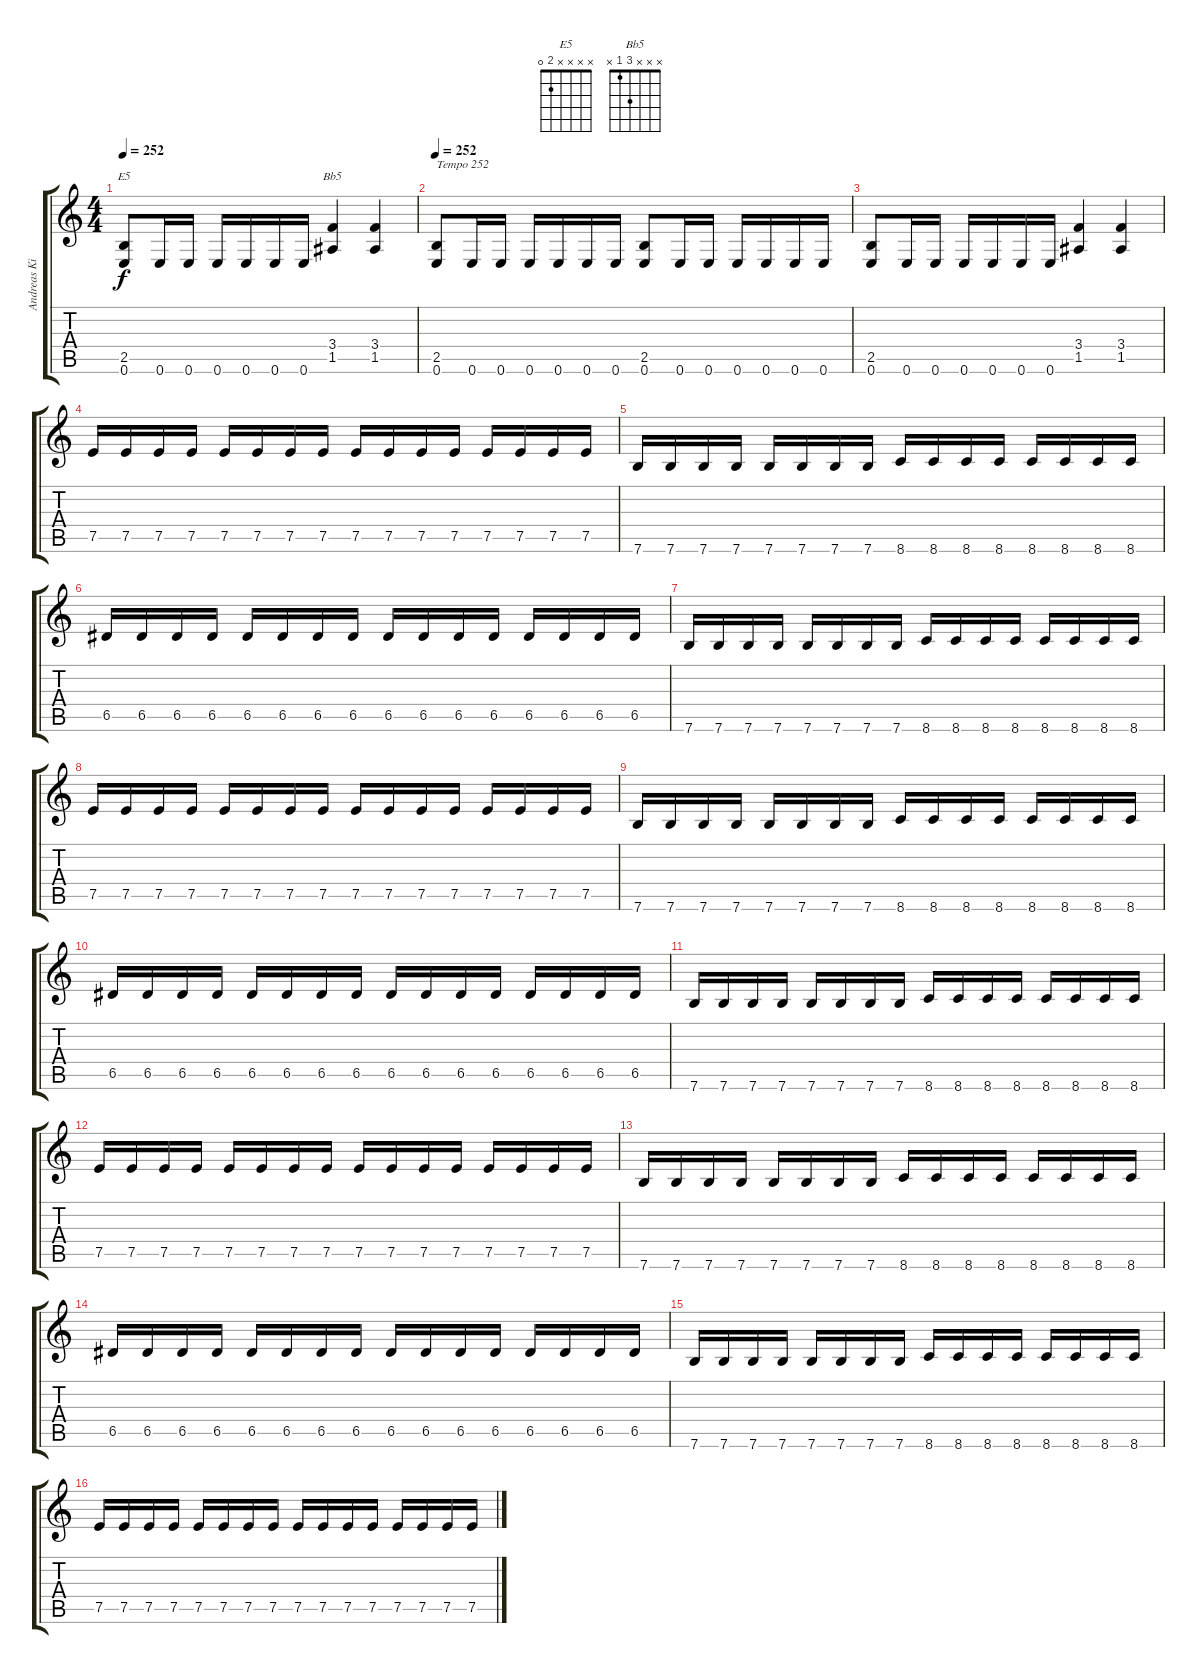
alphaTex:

\track ("Andreas Kisser" "Andreas Ki") {instrument overdrivenguitar}
\staff {score tabs}
\tuning (E4 B3 G3 D3 A2 E2) {hide}
\chord ("E5" x x x x 2 0)
\chord ("Bb5" x x x 3 1 x)
\ts (4 4)
\tempo 252
\clef g2
\ks c
(2.5 0.6).8{ch "E5" dy f} 0.6.16 0.6.16 0.6.16 0.6.16 0.6.16 0.6.16 (3.4 1.5).4{ch "Bb5"} (3.4 1.5).4 |
\tempo 252
(2.5 0.6).8{txt "Tempo 252"} 0.6.16 0.6.16 0.6.16 0.6.16 0.6.16 0.6.16 (2.5 0.6).8 0.6.16 0.6.16 0.6.16 0.6.16 0.6.16 0.6.16 |
(2.5 0.6).8 0.6.16 0.6.16 0.6.16 0.6.16 0.6.16 0.6.16 (3.4 1.5).4 (3.4 1.5).4 |
7.5.16 7.5.16 7.5.16 7.5.16 7.5.16 7.5.16 7.5.16 7.5.16 7.5.16 7.5.16 7.5.16 7.5.16 7.5.16 7.5.16 7.5.16 7.5.16 |
7.6.16 7.6.16 7.6.16 7.6.16 7.6.16 7.6.16 7.6.16 7.6.16 8.6.16 8.6.16 8.6.16 8.6.16 8.6.16 8.6.16 8.6.16 8.6.16 |
6.5.16 6.5.16 6.5.16 6.5.16 6.5.16 6.5.16 6.5.16 6.5.16 6.5.16 6.5.16 6.5.16 6.5.16 6.5.16 6.5.16 6.5.16 6.5.16 |
7.6.16 7.6.16 7.6.16 7.6.16 7.6.16 7.6.16 7.6.16 7.6.16 8.6.16 8.6.16 8.6.16 8.6.16 8.6.16 8.6.16 8.6.16 8.6.16 |
7.5.16 7.5.16 7.5.16 7.5.16 7.5.16 7.5.16 7.5.16 7.5.16 7.5.16 7.5.16 7.5.16 7.5.16 7.5.16 7.5.16 7.5.16 7.5.16 |
7.6.16 7.6.16 7.6.16 7.6.16 7.6.16 7.6.16 7.6.16 7.6.16 8.6.16 8.6.16 8.6.16 8.6.16 8.6.16 8.6.16 8.6.16 8.6.16 |
6.5.16 6.5.16 6.5.16 6.5.16 6.5.16 6.5.16 6.5.16 6.5.16 6.5.16 6.5.16 6.5.16 6.5.16 6.5.16 6.5.16 6.5.16 6.5.16 |
7.6.16 7.6.16 7.6.16 7.6.16 7.6.16 7.6.16 7.6.16 7.6.16 8.6.16 8.6.16 8.6.16 8.6.16 8.6.16 8.6.16 8.6.16 8.6.16 |
7.5.16 7.5.16 7.5.16 7.5.16 7.5.16 7.5.16 7.5.16 7.5.16 7.5.16 7.5.16 7.5.16 7.5.16 7.5.16 7.5.16 7.5.16 7.5.16 |
7.6.16 7.6.16 7.6.16 7.6.16 7.6.16 7.6.16 7.6.16 7.6.16 8.6.16 8.6.16 8.6.16 8.6.16 8.6.16 8.6.16 8.6.16 8.6.16 |
6.5.16 6.5.16 6.5.16 6.5.16 6.5.16 6.5.16 6.5.16 6.5.16 6.5.16 6.5.16 6.5.16 6.5.16 6.5.16 6.5.16 6.5.16 6.5.16 |
7.6.16 7.6.16 7.6.16 7.6.16 7.6.16 7.6.16 7.6.16 7.6.16 8.6.16 8.6.16 8.6.16 8.6.16 8.6.16 8.6.16 8.6.16 8.6.16 |
7.5.16 7.5.16 7.5.16 7.5.16 7.5.16 7.5.16 7.5.16 7.5.16 7.5.16 7.5.16 7.5.16 7.5.16 7.5.16 7.5.16 7.5.16 7.5.16
